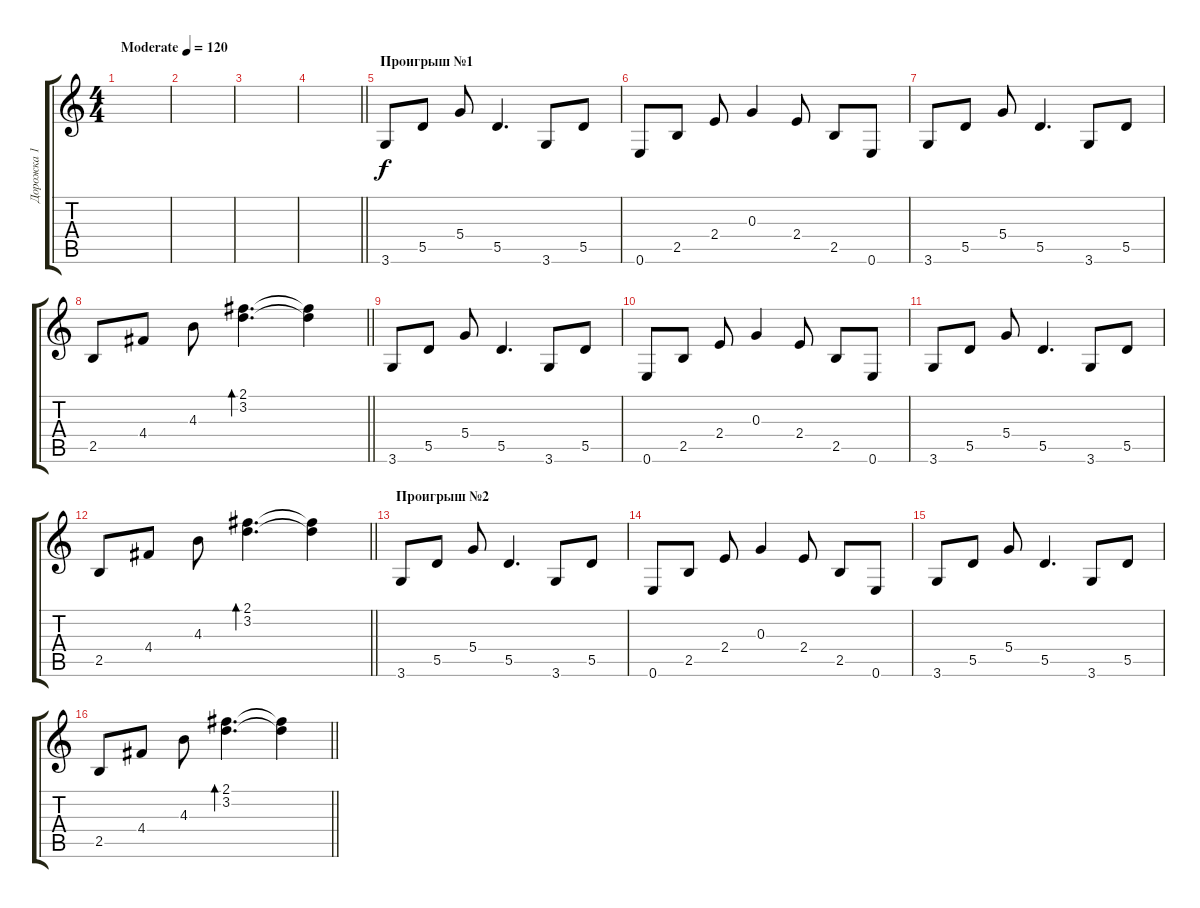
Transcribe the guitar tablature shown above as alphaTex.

\track ("Дорожка 1" "Дорожка 1") {instrument acousticguitarsteel}
\staff {score tabs}
\tuning (E4 B3 G3 D3 A2 E2) {hide}
\ts (4 4)
\tempo (120 "Moderate")
\clef g2
\ks c
|
|
|
\barLineRight lightlight
|
\section ("" "Проигрыш №1")
3.6.8 5.5.8 5.4.8 5.5.4{d} 3.6.8 5.5.8 |
0.6.8 2.5.8 2.4.8 0.3.4 2.4.8 2.5.8 0.6.8 |
3.6.8 5.5.8 5.4.8 5.5.4{d} 3.6.8 5.5.8 |
\barLineRight lightlight
2.5.8 4.4.8 4.3.8 (2.1 3.2).4{d bd 120} (2.1{t} 3.2{t}).4 |
3.6.8 5.5.8 5.4.8 5.5.4{d} 3.6.8 5.5.8 |
0.6.8 2.5.8 2.4.8 0.3.4 2.4.8 2.5.8 0.6.8 |
3.6.8 5.5.8 5.4.8 5.5.4{d} 3.6.8 5.5.8 |
\barLineRight lightlight
2.5.8 4.4.8 4.3.8 (2.1 3.2).4{d bd 120} (2.1{t} 3.2{t}).4 |
\section ("" "Проигрыш №2")
3.6.8 5.5.8 5.4.8 5.5.4{d} 3.6.8 5.5.8 |
0.6.8 2.5.8 2.4.8 0.3.4 2.4.8 2.5.8 0.6.8 |
3.6.8 5.5.8 5.4.8 5.5.4{d} 3.6.8 5.5.8 |
\barLineRight lightlight
2.5.8 4.4.8 4.3.8 (2.1 3.2).4{d bd 120} (2.1{t} 3.2{t}).4
